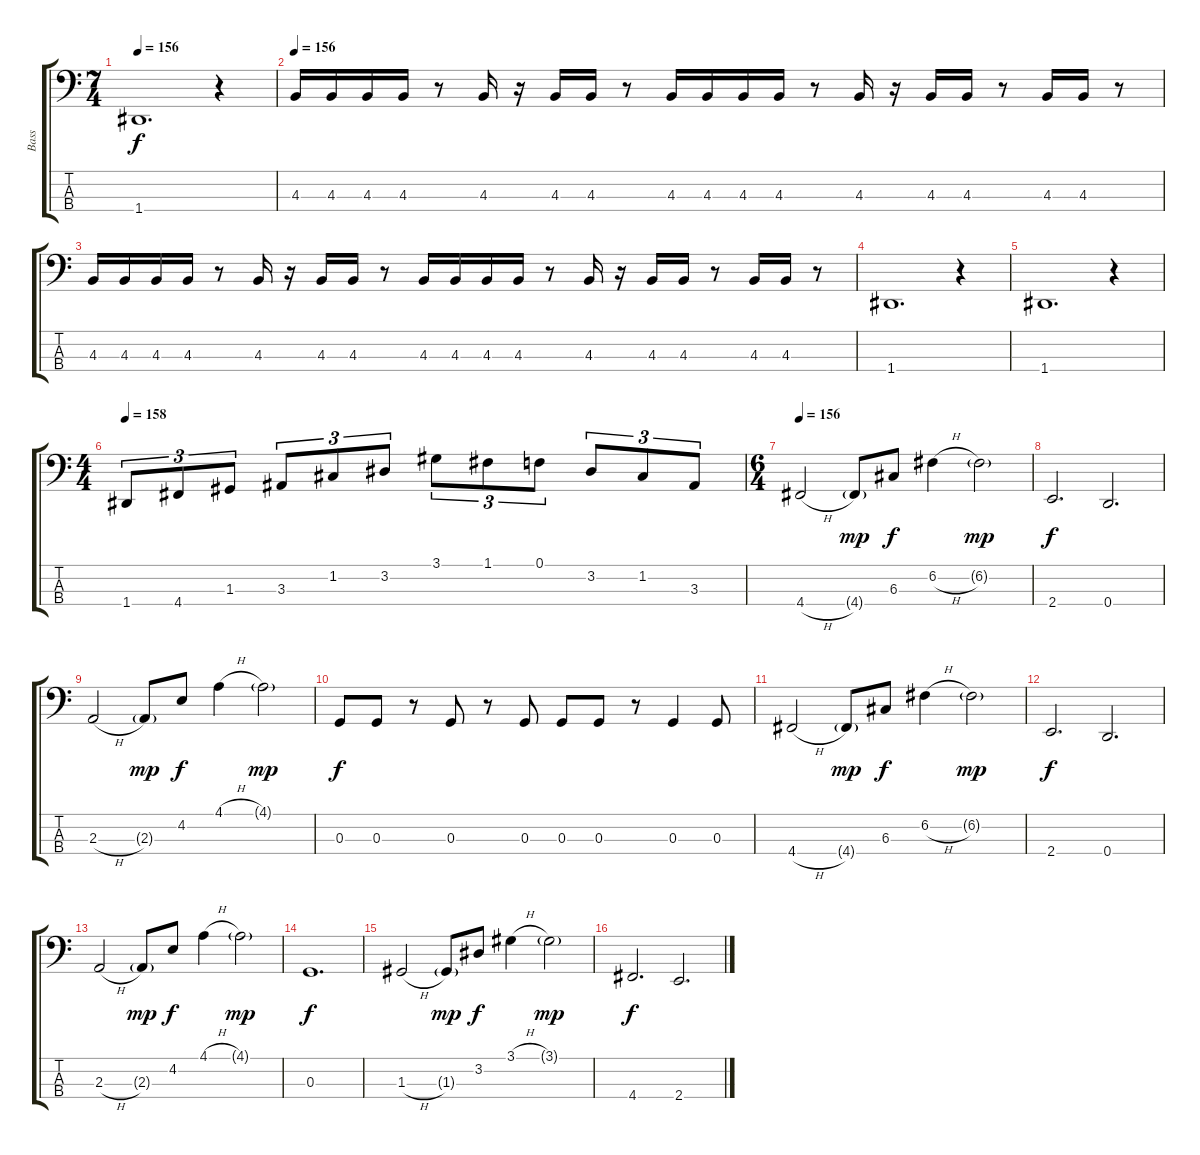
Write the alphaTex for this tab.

\track ("Bass" "Bass") {instrument electricbassfinger}
\staff {score tabs}
\tuning (F2 C2 G1 D1) {hide}
\ts (7 4)
\tempo 156
\clef f4
\ks c
1.4.1{d dy f} r.4 |
\tempo 156
4.3.16 4.3.16 4.3.16 4.3.16 r.8 4.3.16 r.16 4.3.16 4.3.16 r.8 4.3.16 4.3.16 4.3.16 4.3.16 r.8 4.3.16 r.16 4.3.16 4.3.16 r.8 4.3.16 4.3.16 r.8 |
4.3.16 4.3.16 4.3.16 4.3.16 r.8 4.3.16 r.16 4.3.16 4.3.16 r.8 4.3.16 4.3.16 4.3.16 4.3.16 r.8 4.3.16 r.16 4.3.16 4.3.16 r.8 4.3.16 4.3.16 r.8 |
1.4.1{d} r.4 |
1.4.1{d} r.4 |
\ts (4 4)
\tempo 158
1.4.8{tu (3 2)} 4.4.8{tu (3 2)} 1.3.8{tu (3 2)} 3.3.8{tu (3 2)} 1.2.8{tu (3 2)} 3.2.8{tu (3 2)} 3.1.8{tu (3 2)} 1.1.8{tu (3 2)} 0.1.8{tu (3 2)} 3.2.8{tu (3 2)} 1.2.8{tu (3 2)} 3.3.8{tu (3 2)} |
\ts (6 4)
\tempo 156
4.4{h}.2 4.4{g}.8{dy mp} 6.3.8{dy f} 6.2{h}.4 6.2{g}.2{dy mp} |
2.4.2{d dy f} 0.4.2{d} |
2.3{h}.2 2.3{g}.8{dy mp} 4.2.8{dy f} 4.1{h}.4 4.1{g}.2{dy mp} |
0.3.8{dy f} 0.3.8 r.8 0.3.8 r.8 0.3.8 0.3.8 0.3.8 r.8 0.3.4 0.3.8 |
4.4{h}.2 4.4{g}.8{dy mp} 6.3.8{dy f} 6.2{h}.4 6.2{g}.2{dy mp} |
2.4.2{d dy f} 0.4.2{d} |
2.3{h}.2 2.3{g}.8{dy mp} 4.2.8{dy f} 4.1{h}.4 4.1{g}.2{dy mp} |
0.3.1{d dy f} |
1.3{h}.2 1.3{g}.8{dy mp} 3.2.8{dy f} 3.1{h}.4 3.1{g}.2{dy mp} |
4.4.2{d dy f} 2.4.2{d}
